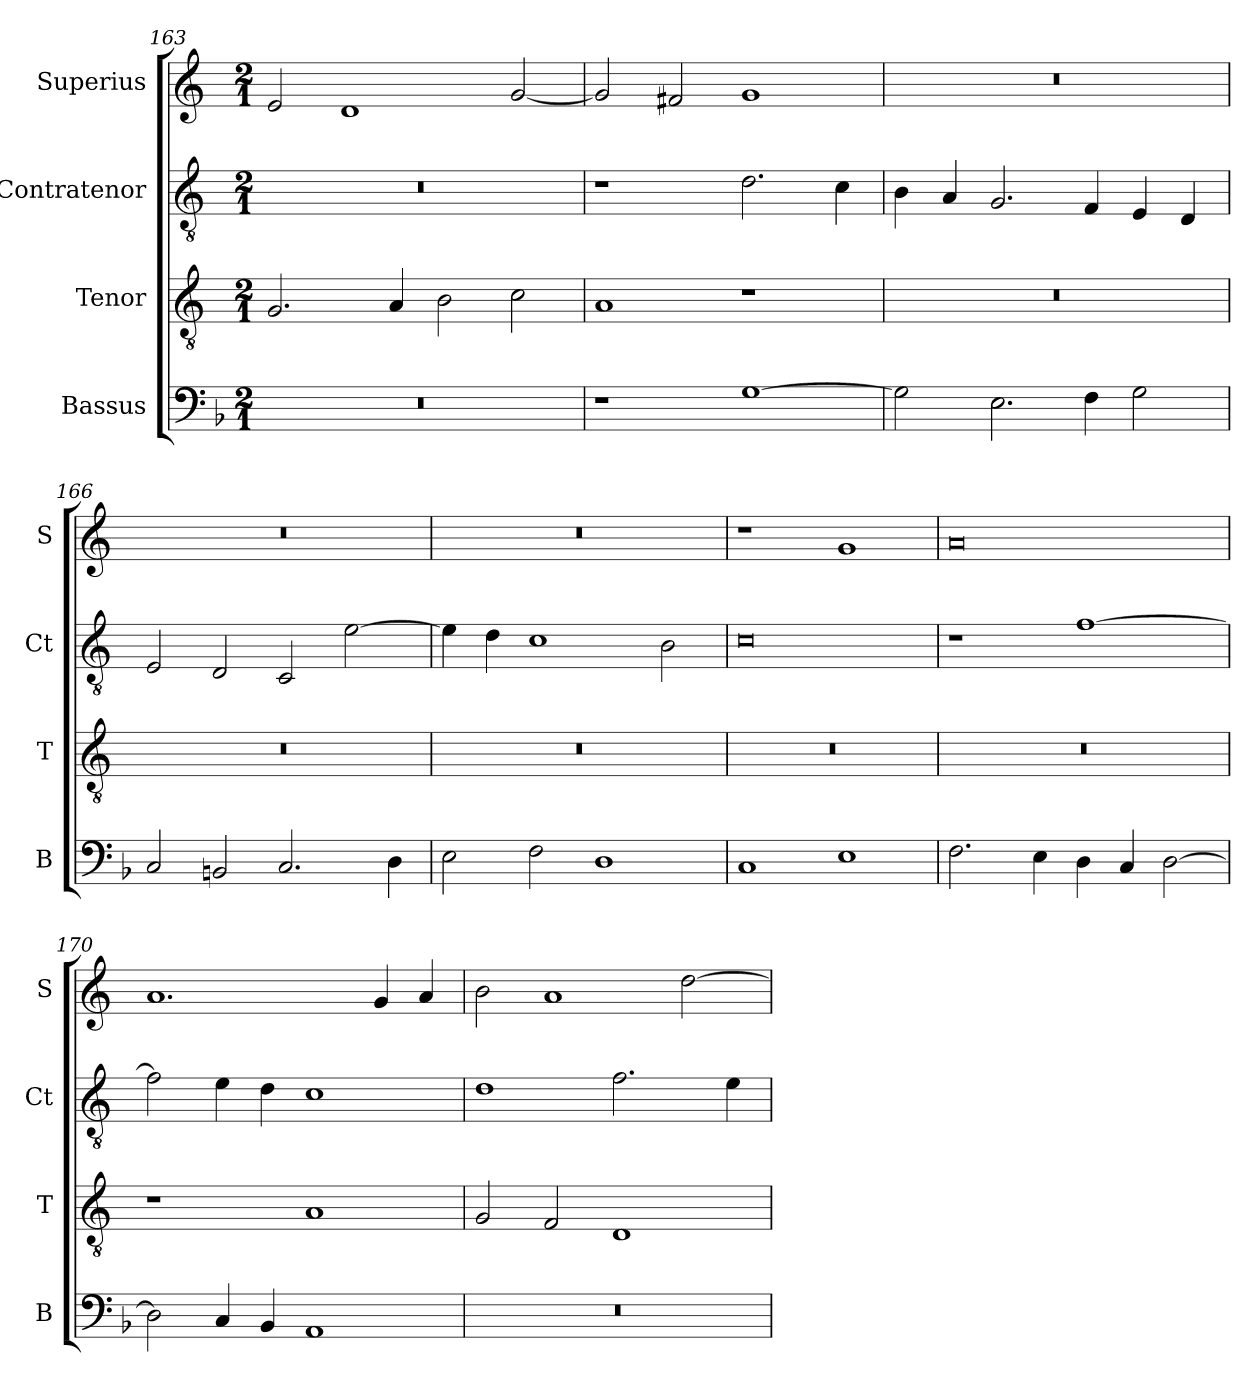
**kern	**kern	**kern	**kern
*part4	*part3	*part2	*part1
*staff4	*staff3	*staff2	*staff1
*I"Bassus	*I"Tenor	*I"Contratenor	*I"Superius
*I'B	*I'T	*I'Ct	*I'S
*clefF4	*clefGv2	*clefGv2	*clefG2
*k[b-]	*k[]	*k[]	*k[]
*M2/1	*M2/1	*M2/1	*M2/1
=163	=163	=163	=163
0r	2.G	0r	2e
.	.	.	1d
.	4A	.	.
.	2B	.	.
.	2c	.	[2g
=164	=164	=164	=164
1r	1A	1r	2g]
.	.	.	2f#X
[1G	1r	2.d	1g
.	.	4c	.
=165	=165	=165	=165
2G]	0r	4B	0r
.	.	4A	.
2.E	.	2.G	.
4F	.	4F	.
2G	.	4E	.
.	.	4D	.
=166	=166	=166	=166
2C	0r	2E	0r
2BBn	.	2D	.
2.C	.	2C	.
.	.	[2e	.
4D	.	.	.
=167	=167	=167	=167
2E	0r	4e]	0r
.	.	4d	.
2F	.	1c	.
1D	.	.	.
.	.	2B	.
=168	=168	=168	=168
1C	0r	0c	1r
1E	.	.	1g
=169	=169	=169	=169
2.F	0r	1r	0a
4E	.	.	.
4D	.	[1f	.
4C	.	.	.
[2D	.	.	.
=170	=170	=170	=170
2D]	1r	2f]	1.a
4C	.	4e	.
4BB-	.	4d	.
1AA	1A	1c	.
.	.	.	4g
.	.	.	4a
=171	=171	=171	=171
0r	2G	1d	2b
.	2F	.	1a
.	1D	2.f	.
.	.	.	[2dd
.	.	4e	.
=	=	=	=
*-	*-	*-	*-
